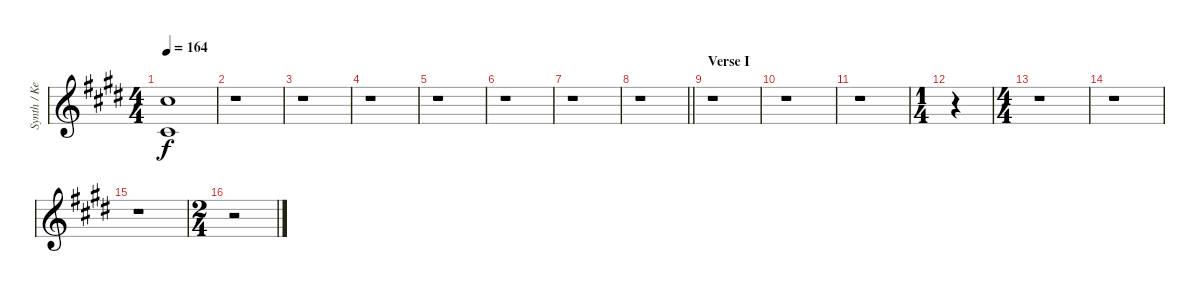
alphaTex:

\track ("Synth / Keyboard II" "Synth / Ke") {instrument fx5brightness}
\staff {score}
\tuning (Eb4 Bb3 Gb3 Db3 Ab2 Db2) {hide}
\ts (4 4)
\tempo 164
\clef g2
\ks e
(10.1 7.3).1{dy f balance 16} |
r.1 |
r.1 |
r.1 |
r.1 |
r.1 |
r.1 |
\barLineRight lightlight
r.1 |
\section ("" "Verse I")
r.1 |
r.1 |
r.1 |
\ts (1 4)
r.4 |
\ts (4 4)
r.1 |
r.1 |
r.1 |
\ts (2 4)
r.2
